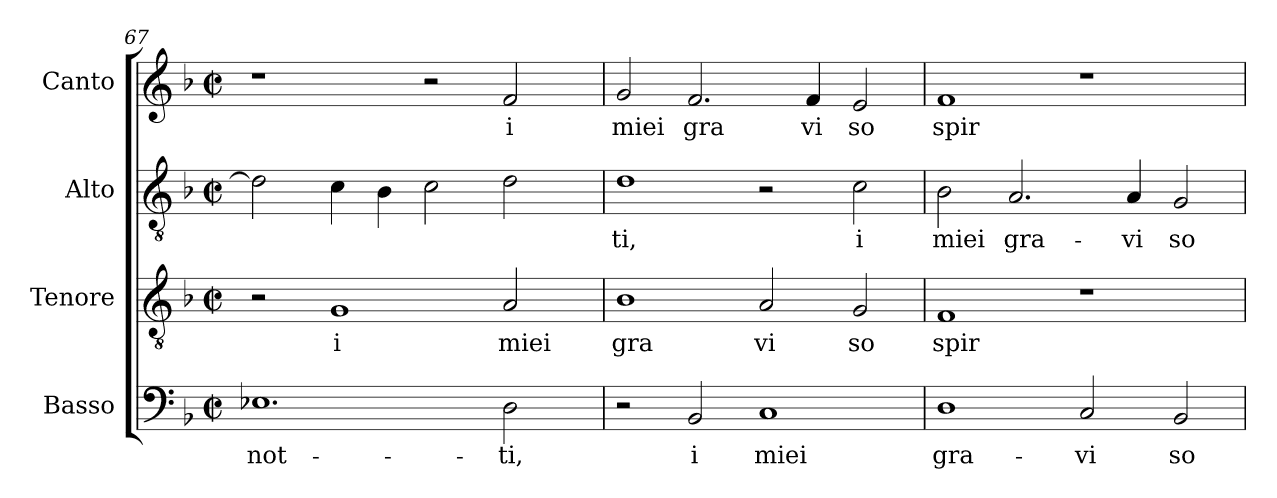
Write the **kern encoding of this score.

**kern	**text	**kern	**text	**kern	**text	**kern	**text
*part4	*part4	*part3	*part3	*part2	*part2	*part1	*part1
*staff4	*staff4	*staff3	*staff3	*staff2	*staff2	*staff1	*staff1
*I"Basso	*	*I"Tenore	*	*I"Alto	*	*I"Canto	*
!!LO:PB:g=z
*clefF4	*	*clefGv2	*	*clefGv2	*	*clefG2	*
*k[b-]	*	*k[b-]	*	*k[b-]	*	*k[b-]	*
*F:	*	*F:	*	*F:	*	*F:	*
*M2/2	*	*M2/2	*	*M2/2	*	*M2/2	*
*met(c|)	*	*met(c|)	*	*met(c|)	*	*met(c|)	*
=67	=67	=67	=67	=67	=67	=67	=67
!	!LO:LY:b:cj	!	!	!	!	!	!
*	*	*	*	*^	*	*	*
1.E-X	not-	2r	.	2d\]	64ryy	.	1r	.
.	.	.	.	.	1ryy	.	.	.
!	!	!	!LO:LY:b:cj	!	!	!	!	!
.	.	1G	i	4c\	.	.	.	.
.	.	.	.	4B-\	.	.	.	.
.	.	.	.	2c\	.	.	2r	.
.	.	.	.	.	2ryy	.	.	.
!	!LO:LY:b:cj	!	!LO:LY:b:cj	!	!	!	!	!LO:LY:b:cj
2D\	-ti,	2A/	miei	2d\	.	.	2f/	i
.	.	.	.	.	4ryy	.	.	.
.	.	.	.	.	8...ryy	.	.	.
=68	=68	=68	=68	=68	=68	=68	=68	=68
!	!	!	!LO:LY:b:cj	!	!	!LO:LY:b:cj	!	!LO:LY:b:cj
*	*	*	*	*v	*v	*	*	*
2r	.	1B-	gra	1d	-ti,	2g/	miei
!	!LO:LY:b:cj	!	!	!	!	!	!LO:LY:b:cj
2BB-/	i	.	.	.	.	2.f/	gra
!	!LO:LY:b:cj	!	!LO:LY:b:cj	!	!	!	!
1C	miei	2A/	vi	2r	.	.	.
!	!	!	!	!	!	!	!LO:LY:b:cj
.	.	.	.	.	.	4f/	vi
!	!	!	!LO:LY:b:cj	!	!LO:LY:b:cj	!	!LO:LY:b:cj
.	.	2G/	so	2c\	i	2e/	so
=69	=69	=69	=69	=69	=69	=69	=69
!	!LO:LY:b:cj	!	!LO:LY:b:cj	!	!LO:LY:b:cj	!	!LO:LY:b:cj
1D	gra-	1F	spir	2B-\	miei	1f	spir
!	!	!	!	!	!LO:LY:b:cj	!	!
.	.	.	.	2.A/	gra-	.	.
!	!LO:LY:b:cj	!	!	!	!	!	!
2C/	-vi	1r	.	.	.	1r	.
!	!	!	!	!	!LO:LY:b:cj	!	!
.	.	.	.	4A/	-vi	.	.
!	!LO:LY:b:cj	!	!	!	!LO:LY:b:cj	!	!
2BB-/	so-	.	.	2G/	so-	.	.
=	=	=	=	=	=	=	=
*-	*-	*-	*-	*-	*-	*-	*-
